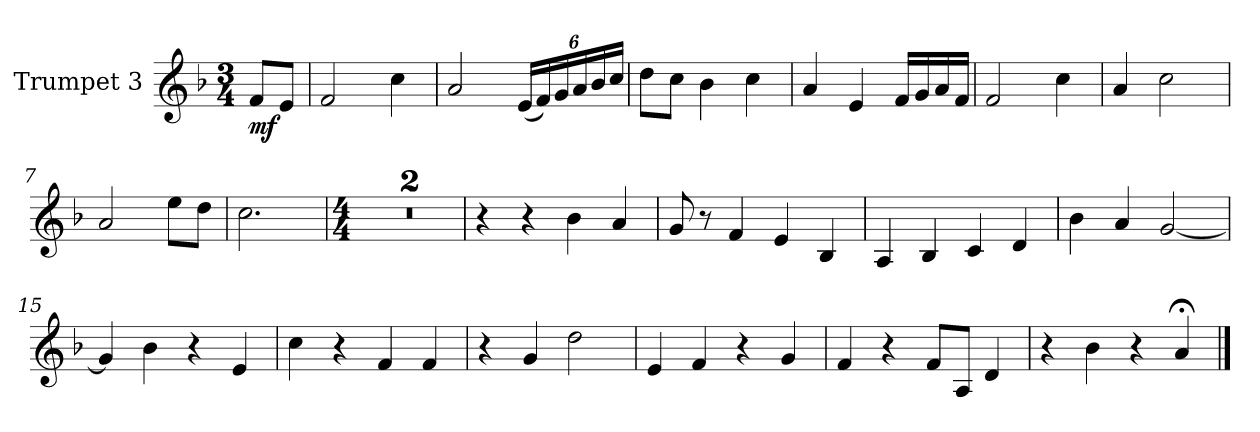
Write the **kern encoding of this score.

**kern	**dynam
*part1	*part1
*staff1	*staff1
*I"Trumpet 3	*
*I'Tpt.3	*
*clefG2	*
*ITrd1c2	*
*k[b-e-a-]	*
*M3/4	*
*MM70	*
=	=
!	!LO:DY:b
8e-/L	mf
8d/J	.
=1	=1
2e-/	.
4b-\	.
=2	=2
2g/	.
*Xbrackettup	*
(24d/LL	.
24e-/)	.
24f/	.
24g/	.
24a-/	.
24b-/JJ	.
=3	=3
8cc\L	.
8b-\J	.
4a-\	.
4b-\	.
=4	=4
4g/	.
4d/	.
16e-/LL	.
16f/	.
16g/	.
16e-/JJ	.
=5	=5
2e-/	.
4b-\	.
=6	=6
4g/	.
2b-\	.
=7	=7
2g/	.
8dd\L	.
8cc\J	.
!!LO:LB:g=z
=8	=8
2.b-\	.
=9	=9
*M4/4	*
1r	.
=10	=10
1r	.
=11	=11
4r	.
4r	.
4a-\	.
4g/	.
=12	=12
8f/	.
8r	.
4e-/	.
4d/	.
4A-/	.
=13	=13
4G/	.
4A-/	.
4B-/	.
4c/	.
=14	=14
4a-\	.
4g/	.
[2f/	.
=15	=15
4f/]	.
4a-\	.
4r	.
4d/	.
=16	=16
4b-\	.
4r	.
4e-/	.
4e-/	.
=17	=17
4r	.
4f/	.
2cc\	.
!!LO:LB:g=z
=18	=18
4d/	.
4e-/	.
4r	.
4f/	.
=19	=19
4e-/	.
4r	.
8e-/L	.
8G/J	.
4c/	.
=20	=20
4r	.
4a-\	.
4r	.
4g;</	.
==	==
*-	*-
